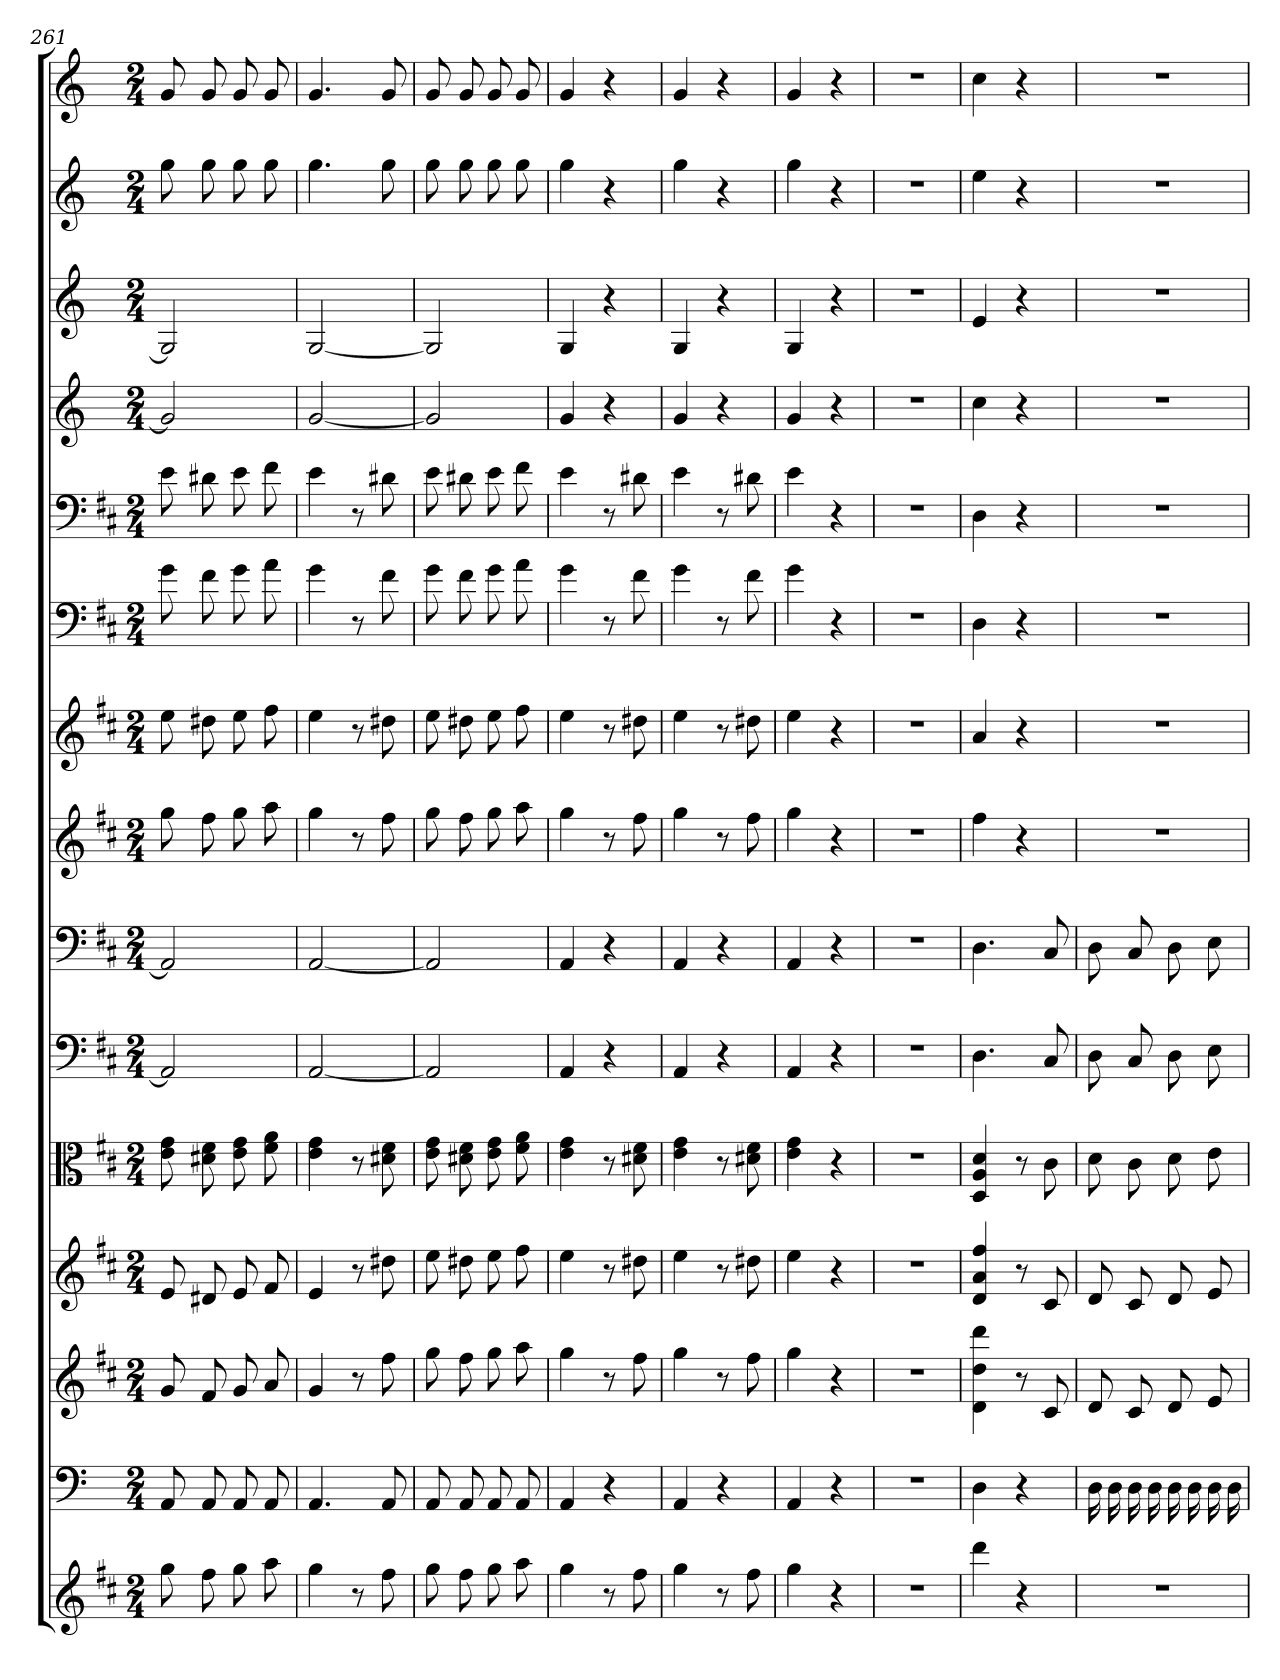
**kern	**kern	**kern	**kern	**kern	**kern	**kern	**kern	**kern	**kern	**kern	**kern	**kern	**kern	**kern
*part15	*part14	*part13	*part12	*part11	*part10	*part9	*part8	*part7	*part6	*part5	*part4	*part3	*part2	*part1
*staff15	*staff14	*staff13	*staff12	*staff11	*staff10	*staff9	*staff8	*staff7	*staff6	*staff5	*staff4	*staff3	*staff2	*staff1
*	*clefF4	*	*	*clefC3	*clefF4	*clefF4	*	*	*clefF4	*clefF4	*	*	*	*
*k[f#c#]	*k[]	*k[f#c#]	*k[f#c#]	*k[f#c#]	*k[f#c#]	*k[f#c#]	*k[f#c#]	*k[f#c#]	*k[f#c#]	*k[f#c#]	*k[]	*k[]	*k[]	*k[]
*M2/4	*M2/4	*M2/4	*M2/4	*M2/4	*M2/4	*M2/4	*M2/4	*M2/4	*M2/4	*M2/4	*M2/4	*M2/4	*M2/4	*M2/4
=261	=261	=261	=261	=261	=261	=261	=261	=261	=261	=261	=261	=261	=261	=261
8gg	8AA	8g	8e	8e 8g	2AA]	2AA]	8gg	8ee	8g	8e	2g]	2G]	8gg	8g
8ff#	8AA	8f#	8d#X	8d#X 8f#	.	.	8ff#	8dd#X	8f#	8d#X	.	.	8gg	8g
8gg	8AA	8g	8e	8e 8g	.	.	8gg	8ee	8g	8e	.	.	8gg	8g
8aa	8AA	8a	8f#	8f# 8a	.	.	8aa	8ff#	8a	8f#	.	.	8gg	8g
=262	=262	=262	=262	=262	=262	=262	=262	=262	=262	=262	=262	=262	=262	=262
4gg	4.AA	4g	4e	4e 4g	[2AA	[2AA	4gg	4ee	4g	4e	[2g	[2G	4.gg	4.g
8r	.	8r	8r	8r	.	.	8r	8r	8r	8r	.	.	.	.
8ff#	8AA	8ff#	8dd#X	8d#X 8f#	.	.	8ff#	8dd#X	8f#	8d#X	.	.	8gg	8g
=263	=263	=263	=263	=263	=263	=263	=263	=263	=263	=263	=263	=263	=263	=263
8gg	8AA	8gg	8ee	8e 8g	2AA]	2AA]	8gg	8ee	8g	8e	2g]	2G]	8gg	8g
8ff#	8AA	8ff#	8dd#X	8d#X 8f#	.	.	8ff#	8dd#X	8f#	8d#X	.	.	8gg	8g
8gg	8AA	8gg	8ee	8e 8g	.	.	8gg	8ee	8g	8e	.	.	8gg	8g
8aa	8AA	8aa	8ff#	8f# 8a	.	.	8aa	8ff#	8a	8f#	.	.	8gg	8g
=264	=264	=264	=264	=264	=264	=264	=264	=264	=264	=264	=264	=264	=264	=264
4gg	4AA	4gg	4ee	4e 4g	4AA	4AA	4gg	4ee	4g	4e	4g	4G	4gg	4g
8r	4r	8r	8r	8r	4r	4r	8r	8r	8r	8r	4r	4r	4r	4r
8ff#	.	8ff#	8dd#X	8d#X 8f#	.	.	8ff#	8dd#X	8f#	8d#X	.	.	.	.
=265	=265	=265	=265	=265	=265	=265	=265	=265	=265	=265	=265	=265	=265	=265
4gg	4AA	4gg	4ee	4e 4g	4AA	4AA	4gg	4ee	4g	4e	4g	4G	4gg	4g
8r	4r	8r	8r	8r	4r	4r	8r	8r	8r	8r	4r	4r	4r	4r
8ff#	.	8ff#	8dd#X	8d#X 8f#	.	.	8ff#	8dd#X	8f#	8d#X	.	.	.	.
=266	=266	=266	=266	=266	=266	=266	=266	=266	=266	=266	=266	=266	=266	=266
4gg	4AA	4gg	4ee	4e 4g	4AA	4AA	4gg	4ee	4g	4e	4g	4G	4gg	4g
4r	4r	4r	4r	4r	4r	4r	4r	4r	4r	4r	4r	4r	4r	4r
=267	=267	=267	=267	=267	=267	=267	=267	=267	=267	=267	=267	=267	=267	=267
2r	2r	2r	2r	2r	2r	2r	2r	2r	2r	2r	2r	2r	2r	2r
=268	=268	=268	=268	=268	=268	=268	=268	=268	=268	=268	=268	=268	=268	=268
4ddd	4D	4d 4dd 4ddd	4d 4a 4ff#	4D 4A 4d	4.D	4.D	4ff#	4a	4D	4D	4cc	4e	4ee	4cc
4r	4r	8r	8r	8r	.	.	4r	4r	4r	4r	4r	4r	4r	4r
.	.	8c#	8c#	8c#	8C#	8C#	.	.	.	.	.	.	.	.
=269	=269	=269	=269	=269	=269	=269	=269	=269	=269	=269	=269	=269	=269	=269
2r	16D	8d	8d	8d	8D	8D	2r	2r	2r	2r	2r	2r	2r	2r
.	16D	.	.	.	.	.	.	.	.	.	.	.	.	.
.	16D	8c#	8c#	8c#	8C#	8C#	.	.	.	.	.	.	.	.
.	16D	.	.	.	.	.	.	.	.	.	.	.	.	.
.	16D	8d	8d	8d	8D	8D	.	.	.	.	.	.	.	.
.	16D	.	.	.	.	.	.	.	.	.	.	.	.	.
.	16D	8e	8e	8e	8E	8E	.	.	.	.	.	.	.	.
.	16D	.	.	.	.	.	.	.	.	.	.	.	.	.
=	=	=	=	=	=	=	=	=	=	=	=	=	=	=
*-	*-	*-	*-	*-	*-	*-	*-	*-	*-	*-	*-	*-	*-	*-
